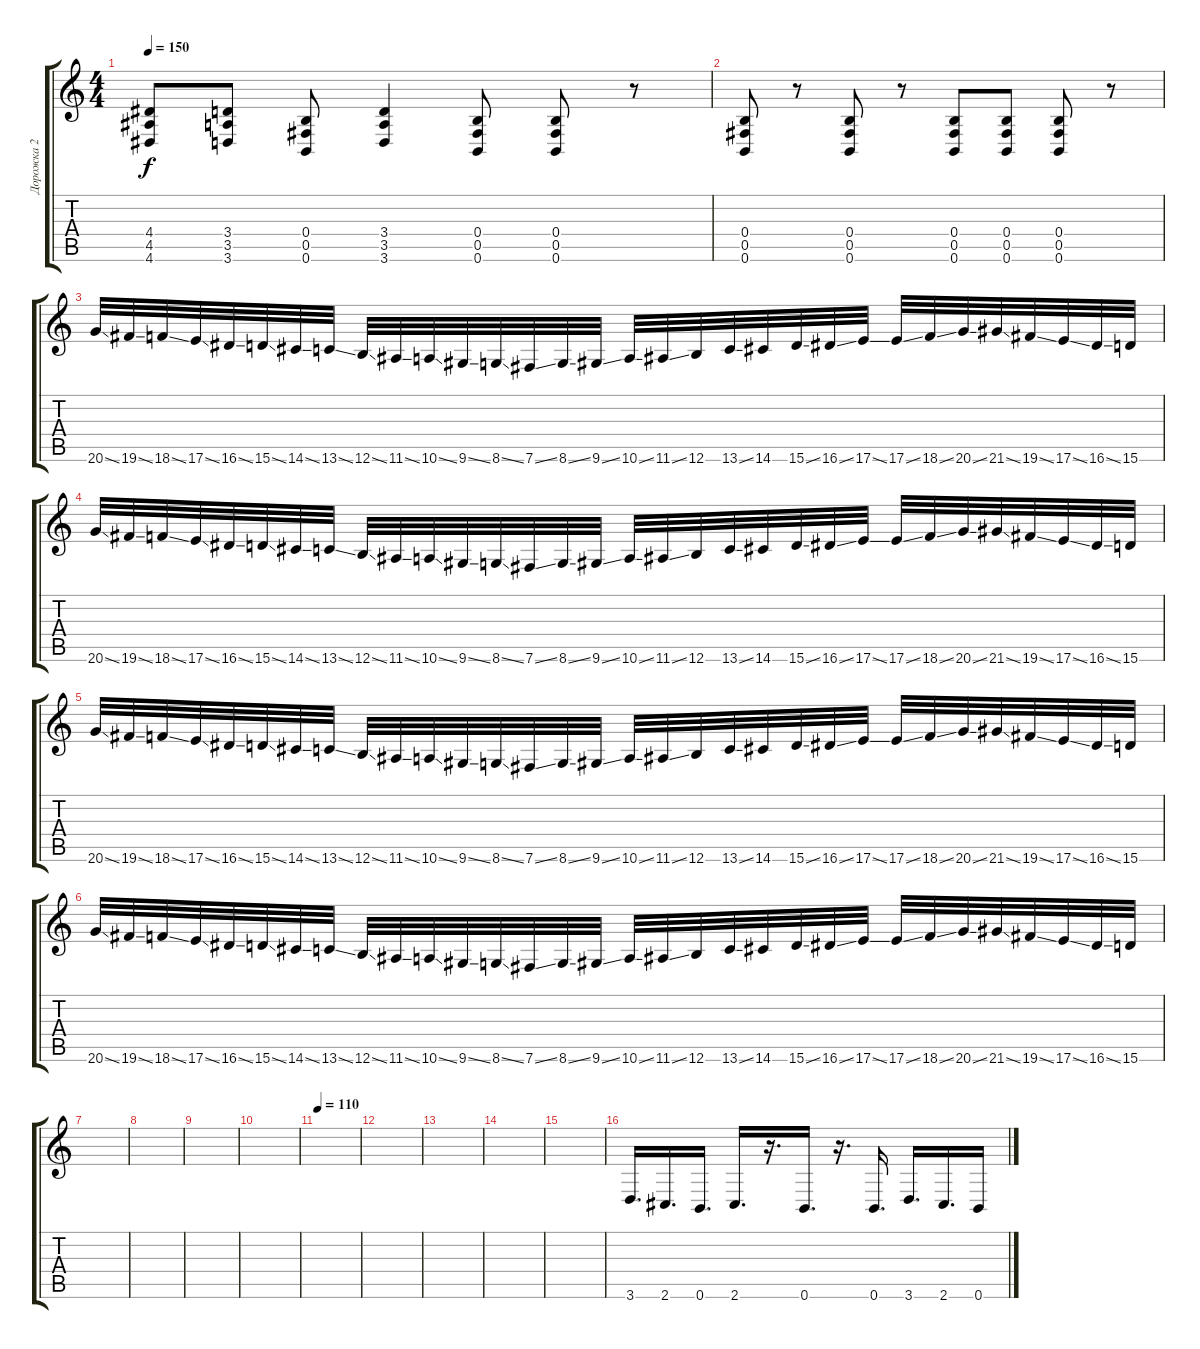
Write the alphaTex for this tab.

\track ("Дорожка 2" "Дорожка 2") {instrument distortionguitar}
\staff {score tabs}
\tuning (Db4 Ab3 E3 B2 Gb2 B1) {hide}
\ts (4 4)
\tempo 150
\clef g2
\ks c
(4.4 4.5 4.6).8{dy f} (3.4 3.5 3.6).8 (0.4 0.5 0.6).8 (3.4 3.5 3.6).4 (0.4 0.5 0.6).8 (0.4 0.5 0.6).8 r.8 |
(0.4 0.5 0.6).8 r.8 (0.4 0.5 0.6).8 r.8 (0.4 0.5 0.6).8 (0.4 0.5 0.6).8 (0.4 0.5 0.6).8 r.8 |
20.6{ss}.32 19.6{ss}.32 18.6{ss}.32 17.6{ss}.32 16.6{ss}.32 15.6{ss}.32 14.6{ss}.32 13.6{ss}.32 12.6{ss}.32 11.6{ss}.32 10.6{ss}.32 9.6{ss}.32 8.6{ss}.32 7.6{ss}.32 8.6{ss}.32 9.6{ss}.32 10.6{ss}.32 11.6{ss}.32 12.6.32 13.6{ss}.32 14.6.32 15.6{ss}.32 16.6{ss}.32 17.6{ss}.32 17.6{ss}.32 18.6{ss}.32 20.6{ss}.32 21.6{ss}.32 19.6{ss}.32 17.6{ss}.32 16.6{ss}.32 15.6.32 |
20.6{ss}.32 19.6{ss}.32 18.6{ss}.32 17.6{ss}.32 16.6{ss}.32 15.6{ss}.32 14.6{ss}.32 13.6{ss}.32 12.6{ss}.32 11.6{ss}.32 10.6{ss}.32 9.6{ss}.32 8.6{ss}.32 7.6{ss}.32 8.6{ss}.32 9.6{ss}.32 10.6{ss}.32 11.6{ss}.32 12.6.32 13.6{ss}.32 14.6.32 15.6{ss}.32 16.6{ss}.32 17.6{ss}.32 17.6{ss}.32 18.6{ss}.32 20.6{ss}.32 21.6{ss}.32 19.6{ss}.32 17.6{ss}.32 16.6{ss}.32 15.6.32 |
20.6{ss}.32 19.6{ss}.32 18.6{ss}.32 17.6{ss}.32 16.6{ss}.32 15.6{ss}.32 14.6{ss}.32 13.6{ss}.32 12.6{ss}.32 11.6{ss}.32 10.6{ss}.32 9.6{ss}.32 8.6{ss}.32 7.6{ss}.32 8.6{ss}.32 9.6{ss}.32 10.6{ss}.32 11.6{ss}.32 12.6.32 13.6{ss}.32 14.6.32 15.6{ss}.32 16.6{ss}.32 17.6{ss}.32 17.6{ss}.32 18.6{ss}.32 20.6{ss}.32 21.6{ss}.32 19.6{ss}.32 17.6{ss}.32 16.6{ss}.32 15.6.32 |
20.6{ss}.32 19.6{ss}.32 18.6{ss}.32 17.6{ss}.32 16.6{ss}.32 15.6{ss}.32 14.6{ss}.32 13.6{ss}.32 12.6{ss}.32 11.6{ss}.32 10.6{ss}.32 9.6{ss}.32 8.6{ss}.32 7.6{ss}.32 8.6{ss}.32 9.6{ss}.32 10.6{ss}.32 11.6{ss}.32 12.6.32 13.6{ss}.32 14.6.32 15.6{ss}.32 16.6{ss}.32 17.6{ss}.32 17.6{ss}.32 18.6{ss}.32 20.6{ss}.32 21.6{ss}.32 19.6{ss}.32 17.6{ss}.32 16.6{ss}.32 15.6.32 |
|
|
|
|
\tempo 110
|
|
|
|
|
3.6.16{d} 2.6.16{d} 0.6.16{d} 2.6.16{d} r.16{d} 0.6.16{d} r.16{d} 0.6.16{d} 3.6.16{d} 2.6.16{d} 0.6.16
